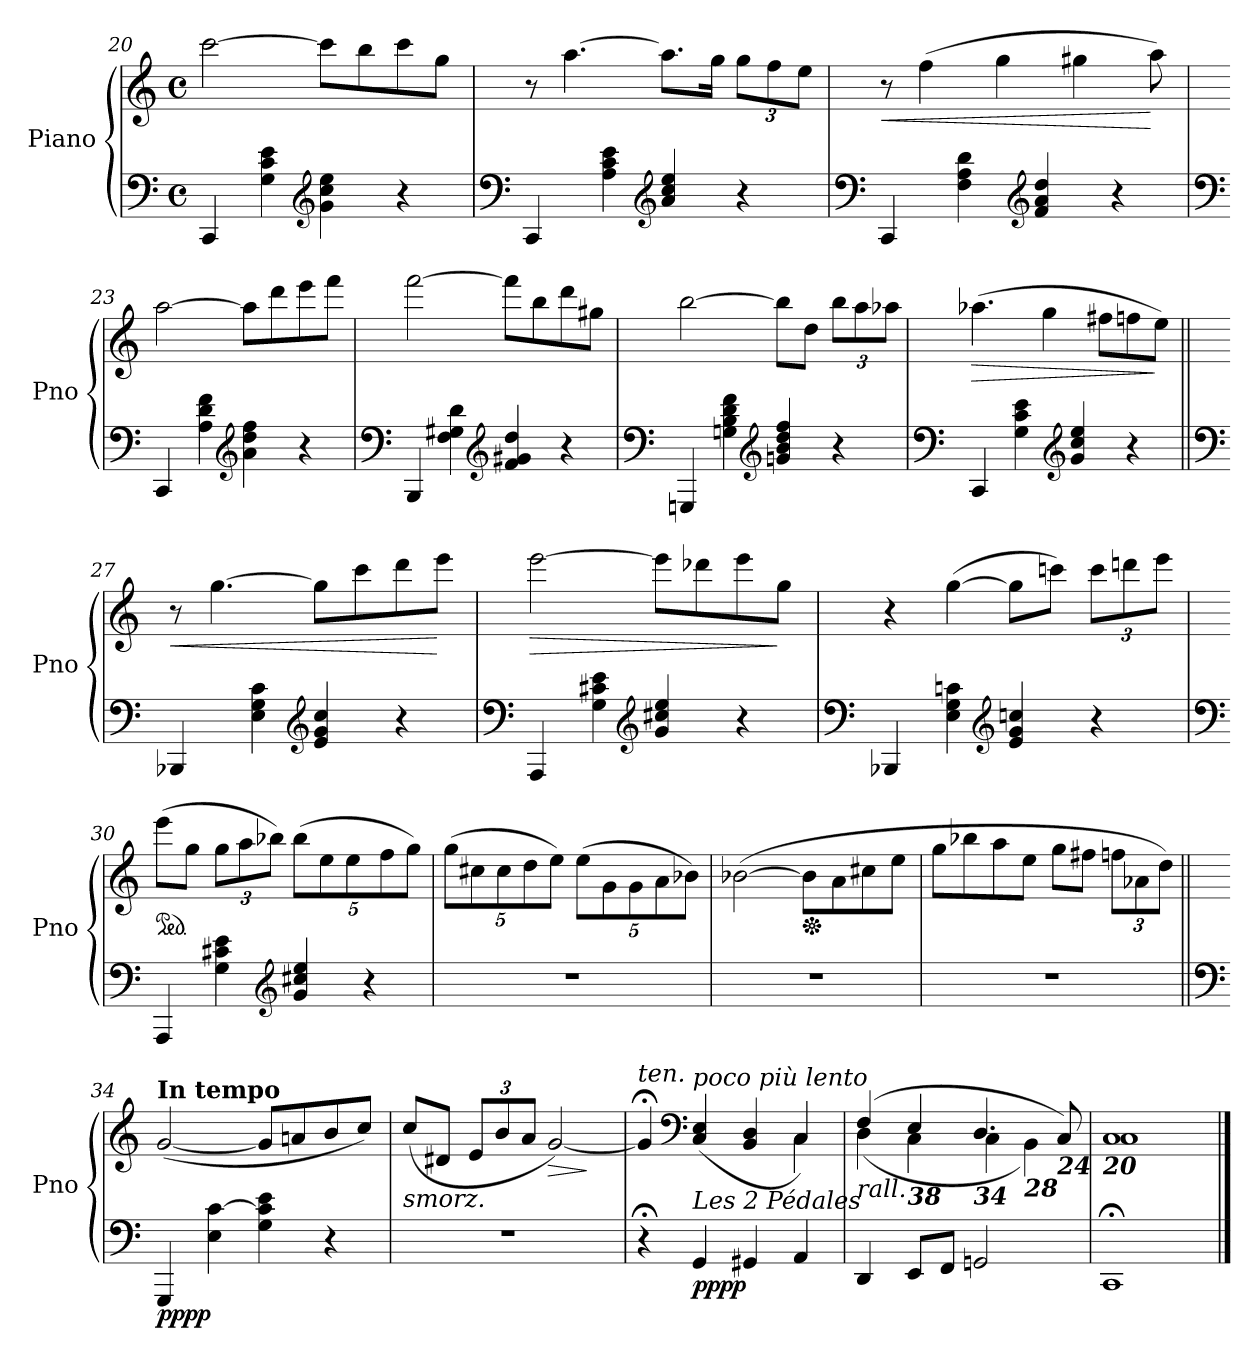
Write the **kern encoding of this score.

**kern	**kern	**dynam
*part1	*part1	*part1
*staff2	*staff1	*staff1/2
*I"Piano	*	*
*I'Pno	*	*
!!LO:PB:g=z
*clefF4	*clefG2	*
*k[]	*k[]	*
*M4/4	*M4/4	*
*met(c)	*met(c)	*
=20	=20	=20
4CC/	[2ccc\	.
4G\ 4c\ 4e\	.	.
*clefG2	*	*
4g\ 4cc\ 4ee\	8ccc\L]	.
.	8bb\	.
4r	8ccc\	.
.	8gg\J	.
=21	=21	=21
*clefF4	*	*
4CC/	8r	.
.	[4.aa\	.
4A\ 4c\ 4e\	.	.
*clefG2	*	*
4a/ 4cc/ 4ee/	8.aa\L]	.
.	16gg\Jk	.
*	*Xbrackettup	*
4r	12gg\L	.
.	12ff\	.
.	12ee\J	.
=22	=22	=22
*clefF4	*	*
!	!	!LO:HP:b
4CC/	8r	<
.	(4ff\	.
4F\ 4A\ 4d\	.	.
.	4gg\	.
*clefG2	*	*
4f/ 4a/ 4dd/	.	.
.	4gg#X\	.
4r	.	.
.	8aa\)	[
=23	=23	=23
*clefF4	*	*
!	!	!LO:DY:b
4CC/	[2aa\	other-dynamics
4A\ 4d\ 4f\	.	.
*clefG2	*	*
4a\ 4dd\ 4ff\	8aa\L]	.
.	8ddd\	.
4r	8eee\	.
.	8fff\J	.
=24	=24	=24
*clefF4	*	*
4BBB/	[2fff\	.
4F\ 4G#X\ 4d\	.	.
*clefG2	*	*
4f/ 4g#X/ 4dd/	8fff\L]	.
.	8bb\	.
4r	8ddd\	.
.	8gg#X\J	.
!!LO:LB:g=z
=25	=25	=25
*clefF4	*	*
4GGGn/	[2bb\	.
4Gn\ 4B\ 4d\ 4f\	.	.
*clefG2	*	*
4gn/ 4b/ 4dd/ 4ff/	8bb\L]	.
.	8dd\J	.
4r	12bb\L	.
.	12aa\	.
.	12aa-X\J	.
=26	=26	=26
*clefF4	*	*
!	!	!LO:HP:b
4CC/	(4.aa-X\	>
4G\ 4c\ 4e\	.	.
.	4gg\	.
*clefG2	*	*
4g/ 4cc/ 4ee/	.	.
.	8ff#X\L	.
4r	8ffn\	.
.	8ee\J)	]
=27||	=27||	=27||
*clefF4	*	*
!	!	!LO:HP:b
4BBB-X/	8r	<
.	[4.gg\	.
4E\ 4G\ 4c\	.	.
*clefG2	*	*
4e/ 4g/ 4cc/	8gg\L]	.
.	8ccc\	.
4r	8ddd\	.
.	8eee\J	[
=28	=28	=28
*clefF4	*	*
!	!	!LO:HP:b
4AAA/	[2eee\	>
4G\ 4c#X\ 4e\	.	.
*clefG2	*	*
4g/ 4cc#X/ 4ee/	8eee\L]	.
.	8ddd-X\	.
4r	8eee\	.
.	8gg\J	]
!!LO:LB:g=z
=29	=29	=29
*clefF4	*	*
!	!	!LO:DY:b
!	!	!LO:DY:n=1:b
4BBB-X/	4r	other-dynamics p
4E\ 4G\ 4cn\	([4gg\	.
*clefG2	*	*
4e/ 4g/ 4ccn/	8gg\L]	.
.	8cccn\J)	.
4r	12ccc\L	.
.	12dddn\	.
.	12eee\J	.
=30	=30	=30
*clefF4	*	*
*	*ped	*
4AAA/	(8eee\L	.
.	8gg\J	.
4G\ 4c#X\ 4e\	12gg\L	.
.	12aa\	.
.	12bb-X\J)	.
*clefG2	*	*
4g/ 4cc#X/ 4ee/	(10bb-\L	.
.	10ee\	.
.	10ee\	.
4r	.	.
.	10ff\	.
.	10gg\J)	.
=31	=31	=31
1r	(10gg\L	.
.	10cc#X\	.
.	10cc#\	.
.	10dd\	.
.	10ee\J)	.
.	(10ee\L	.
.	10g\	.
.	10g\	.
.	10a\	.
.	10b-X\J)	.
=32	=32	=32
!	!	!LO:DY:a=2
1r	([2b-X\	other-dynamics
*	*Xped	*
.	8b-\L]	.
.	8a\	.
.	8cc#X\	.
.	8ee\J	.
!!LO:LB:g=z
=33	=33	=33
1r	8gg\L	.
.	8bb-X\	.
.	8aa\	.
.	8ee\J	.
.	8gg\L	.
.	8ff#X\J	.
.	12ffn\L	.
.	12a-X\	.
.	12dd\J)	.
=34||	=34||	=34||
*clefF4	*	*
!	!LO:TX:a:B:t=In tempo	!
!	!	!LO:DY:b=2
!	!	!LO:DY:n=1:b
4GGG/	([2g/	pp pp
4E\ [4c\	.	.
4G\ 4c\] 4e\	8g/L]	.
.	8an/	.
4r	8b/	.
.	8cc/J)	.
=35	=35	=35
!	!LO:TX:b:i:t=smorz.	!
1r	(8cc/L	.
.	8d#X/J	.
.	12e/L	.
.	12b/	.
.	12a/J	.
!	!	!LO:HP:b
.	[2g/)	>
.	.	]
=36	=36	=36
*	*^	*
!	!LO:TX:a:i:t=ten.	!	!
4r;<	4g;/]	2.ryy	.
*	*clefF4	*	*
!	!LO:TX:a:i:t=poco più lento	!	!
!	!LO:TX:b:i:t=Les 2 Pédales	!	!
!	!	!	!LO:DY:b=2
!	!	!	!LO:DY:n=1:b
4GG/	(4C/ 4E/	.	pp pp
4GG#X/	4BB/ 4D/	.	.
4AA/	4C/)	4C\	.
=37	=37	=37	=37
!	!LO:TX:b:i:t=rall.	!	!
4DD/	(4F/	(4D\	.
!	!LO:TX:b:Bi:t=38	!	!
8EE/L	4E/	4C\	.
8FF/J	.	.	.
!	!LO:TX:b:Bi:t=34	!	!
2GGn/	4.D/	4C\	.
!	!	!LO:TX:b:Bi:t=28	!
.	.	4BB\)	.
!	!LO:TX:b:Bi:t=24	!	!
.	8C/)	.	.
=38	=38	=38	=38
!	!LO:TX:b:Bi:t=20	!	!
1CC;	1C	1C	.
*	*v	*v	*
==	==	==
*-	*-	*-
